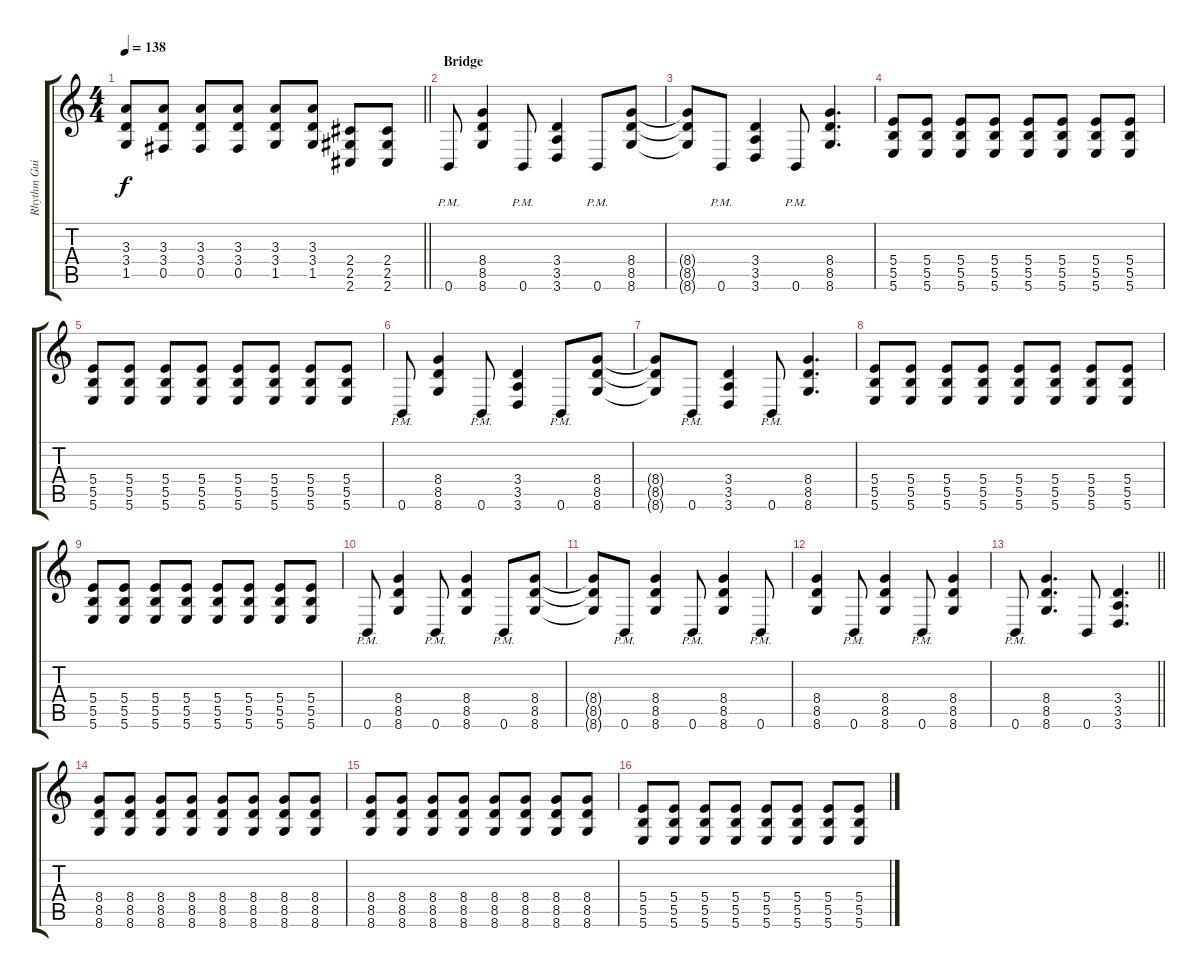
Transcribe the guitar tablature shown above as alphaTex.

\track ("Rhythm Guitar" "Rhythm Gui") {instrument distortionguitar}
\staff {score tabs}
\tuning (Eb4 B3 Gb3 B2 Gb2 B1) {hide}
\ts (4 4)
\tempo 138
\clef g2
\barLineRight lightlight
\ks c
(3.3 3.4 1.5).8{dy f} (3.3 3.4 0.5).8 (3.3 3.4 0.5).8 (3.3 3.4 0.5).8 (3.3 3.4 1.5).8 (3.3 3.4 1.5).8 (2.4 2.5 2.6).8 (2.4 2.5 2.6).8 |
\section ("" "Bridge")
0.6{pm}.8 (8.4 8.5 8.6).4 0.6{pm}.8 (3.4 3.5 3.6).4 0.6{pm}.8 (8.4 8.5 8.6).8 |
(8.4{t} 8.5{t} 8.6{t}).8 0.6{pm}.8 (3.4 3.5 3.6).4 0.6{pm}.8 (8.4 8.5 8.6).4{d} |
(5.4 5.5 5.6).8 (5.4 5.5 5.6).8 (5.4 5.5 5.6).8 (5.4 5.5 5.6).8 (5.4 5.5 5.6).8 (5.4 5.5 5.6).8 (5.4 5.5 5.6).8 (5.4 5.5 5.6).8 |
(5.4 5.5 5.6).8 (5.4 5.5 5.6).8 (5.4 5.5 5.6).8 (5.4 5.5 5.6).8 (5.4 5.5 5.6).8 (5.4 5.5 5.6).8 (5.4 5.5 5.6).8 (5.4 5.5 5.6).8 |
0.6{pm}.8 (8.4 8.5 8.6).4 0.6{pm}.8 (3.4 3.5 3.6).4 0.6{pm}.8 (8.4 8.5 8.6).8 |
(8.4{t} 8.5{t} 8.6{t}).8 0.6{pm}.8 (3.4 3.5 3.6).4 0.6{pm}.8 (8.4 8.5 8.6).4{d} |
(5.4 5.5 5.6).8 (5.4 5.5 5.6).8 (5.4 5.5 5.6).8 (5.4 5.5 5.6).8 (5.4 5.5 5.6).8 (5.4 5.5 5.6).8 (5.4 5.5 5.6).8 (5.4 5.5 5.6).8 |
(5.4 5.5 5.6).8 (5.4 5.5 5.6).8 (5.4 5.5 5.6).8 (5.4 5.5 5.6).8 (5.4 5.5 5.6).8 (5.4 5.5 5.6).8 (5.4 5.5 5.6).8 (5.4 5.5 5.6).8 |
0.6{pm}.8 (8.4 8.5 8.6).4 0.6{pm}.8 (8.4 8.5 8.6).4 0.6{pm}.8 (8.4 8.5 8.6).8 |
(8.4{t} 8.5{t} 8.6{t}).8 0.6{pm}.8 (8.4 8.5 8.6).4 0.6{pm}.8 (8.4 8.5 8.6).4 0.6{pm}.8 |
(8.4 8.5 8.6).4 0.6{pm}.8 (8.4 8.5 8.6).4 0.6{pm}.8 (8.4 8.5 8.6).4 |
\barLineRight lightlight
0.6{pm}.8 (8.4 8.5 8.6).4{d} 0.6.8 (3.4 3.5 3.6).4{d} |
\section ("" "")
(8.4 8.5 8.6).8 (8.4 8.5 8.6).8 (8.4 8.5 8.6).8 (8.4 8.5 8.6).8 (8.4 8.5 8.6).8 (8.4 8.5 8.6).8 (8.4 8.5 8.6).8 (8.4 8.5 8.6).8 |
(8.4 8.5 8.6).8 (8.4 8.5 8.6).8 (8.4 8.5 8.6).8 (8.4 8.5 8.6).8 (8.4 8.5 8.6).8 (8.4 8.5 8.6).8 (8.4 8.5 8.6).8 (8.4 8.5 8.6).8 |
(5.4 5.5 5.6).8 (5.4 5.5 5.6).8 (5.4 5.5 5.6).8 (5.4 5.5 5.6).8 (5.4 5.5 5.6).8 (5.4 5.5 5.6).8 (5.4 5.5 5.6).8 (5.4 5.5 5.6).8
